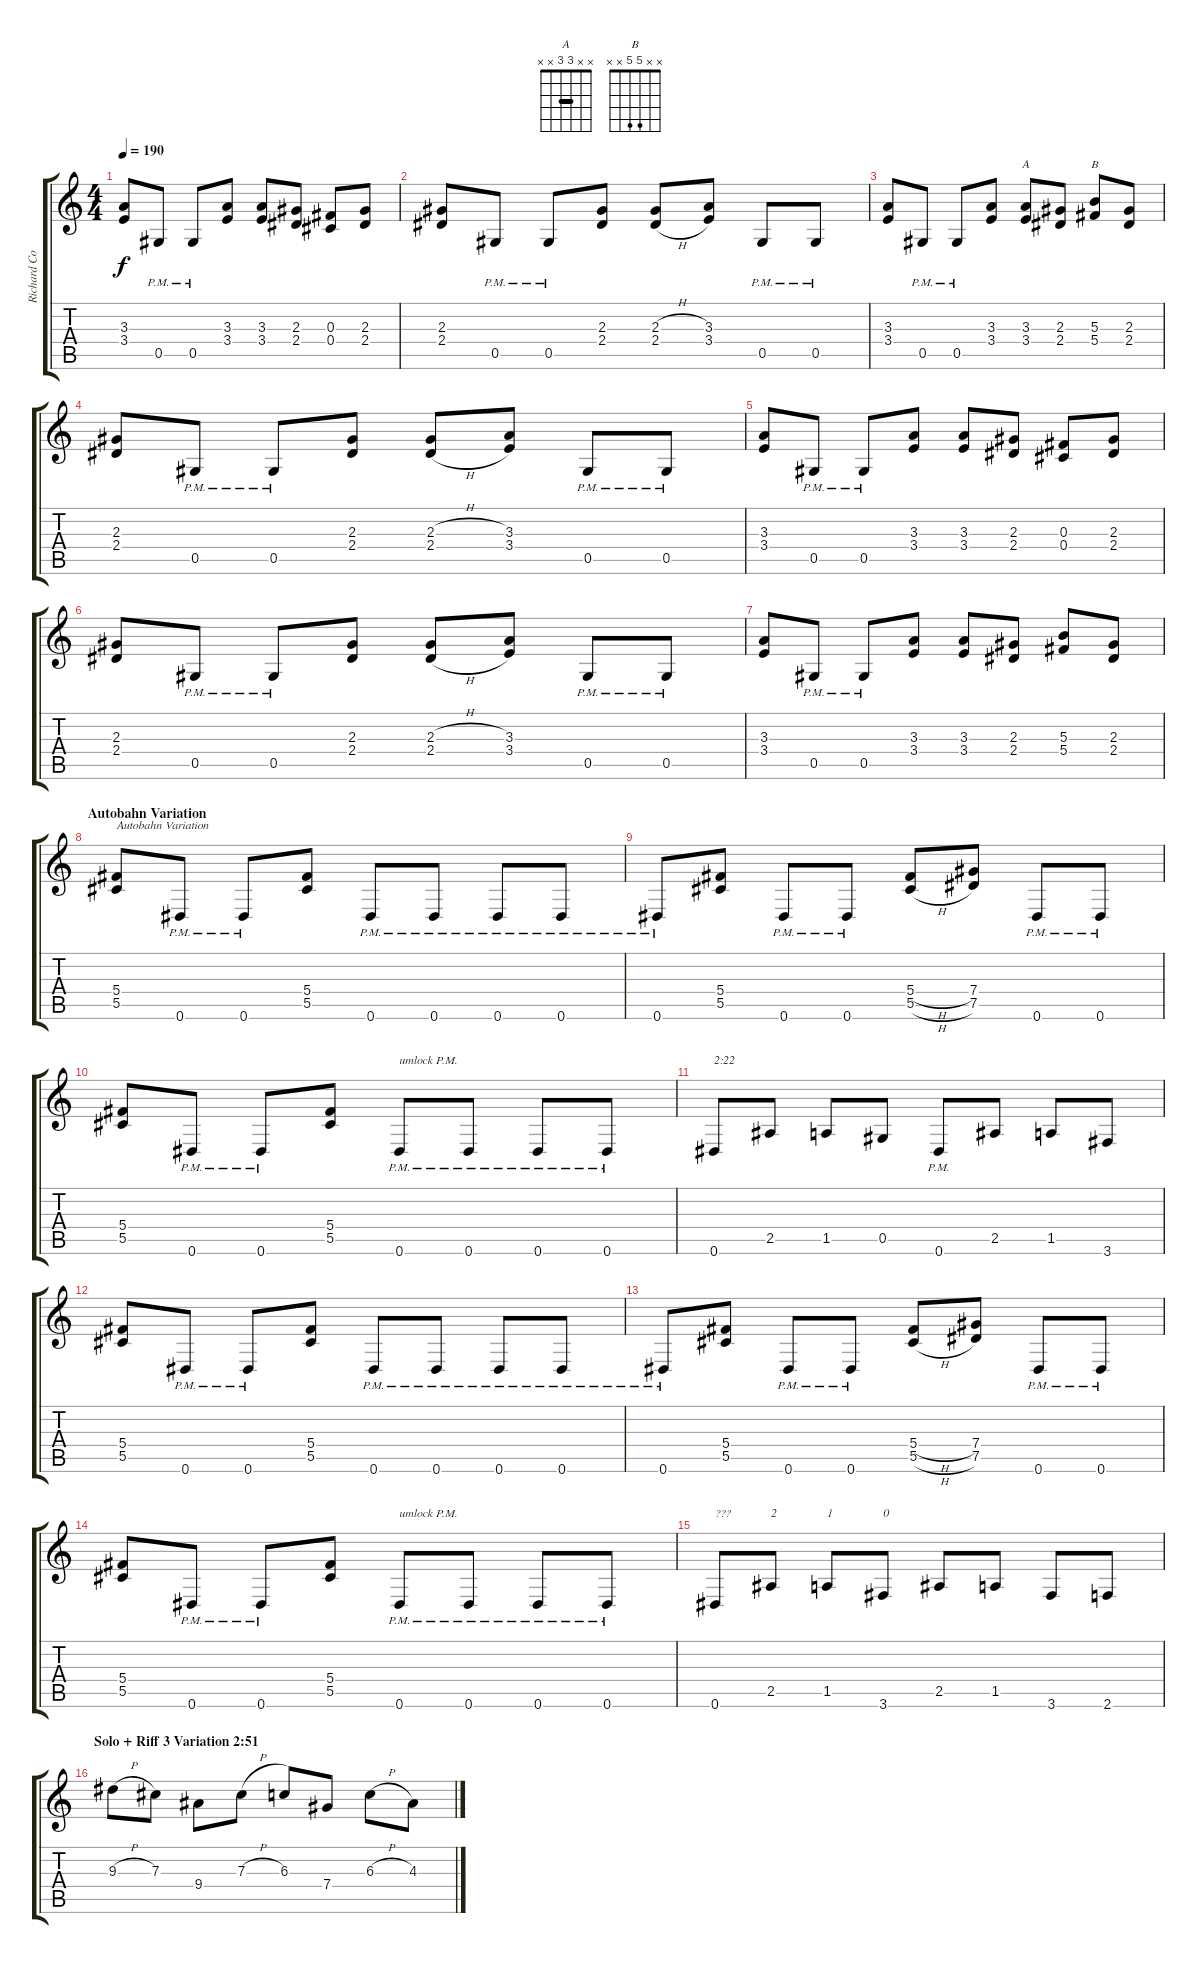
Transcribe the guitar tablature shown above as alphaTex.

\track ("Richard Corpse" "Richard Co") {instrument overdrivenguitar}
\staff {score tabs}
\tuning (Eb4 Bb3 Gb3 Db3 Ab2 Eb2) {hide}
\chord ("A" x x 3 3 x x) {barre 3}
\chord ("B" x x 5 5 x x)
\ts (4 4)
\tempo 190
\clef g2
\ks c
(3.3 3.4).8{dy f} 0.5{pm}.8 0.5{pm}.8 (3.3 3.4).8 (3.3 3.4).8 (2.3 2.4).8 (0.3 0.4).8 (2.3 2.4).8 |
(2.3 2.4).8 0.5{pm}.8 0.5{pm}.8 (2.3 2.4).8 (2.3{h} 2.4{h}).8 (3.3 3.4).8 0.5{pm}.8 0.5{pm}.8 |
(3.3 3.4).8 0.5{pm}.8 0.5{pm}.8 (3.3 3.4).8 (3.3 3.4).8{ch "A"} (2.3 2.4).8 (5.3 5.4).8{ch "B"} (2.3 2.4).8 |
(2.3 2.4).8 0.5{pm}.8 0.5{pm}.8 (2.3 2.4).8 (2.3{h} 2.4{h}).8 (3.3 3.4).8 0.5{pm}.8 0.5{pm}.8 |
(3.3 3.4).8 0.5{pm}.8 0.5{pm}.8 (3.3 3.4).8 (3.3 3.4).8 (2.3 2.4).8 (0.3 0.4).8 (2.3 2.4).8 |
(2.3 2.4).8 0.5{pm}.8 0.5{pm}.8 (2.3 2.4).8 (2.3{h} 2.4{h}).8 (3.3 3.4).8 0.5{pm}.8 0.5{pm}.8 |
(3.3 3.4).8 0.5{pm}.8 0.5{pm}.8 (3.3 3.4).8 (3.3 3.4).8 (2.3 2.4).8 (5.3 5.4).8 (2.3 2.4).8 |
\section ("" "Autobahn Variation")
(5.4 5.5).8{txt "Autobahn Variation"} 0.6{pm}.8 0.6{pm}.8 (5.4 5.5).8 0.6{pm}.8 0.6{pm}.8 0.6{pm}.8 0.6{pm}.8 |
0.6{pm}.8 (5.4 5.5).8 0.6{pm}.8 0.6{pm}.8 (5.4{h} 5.5{h}).8 (7.4 7.5).8 0.6{pm}.8 0.6{pm}.8 |
(5.4 5.5).8 0.6{pm}.8 0.6{pm}.8 (5.4 5.5).8 0.6{pm}.8{txt "umlock P.M."} 0.6{pm}.8 0.6{pm}.8 0.6{pm}.8 |
0.6.8{txt "2:22"} 2.5.8 1.5.8 0.5.8 0.6{pm}.8 2.5.8 1.5.8 3.6.8 |
(5.4 5.5).8 0.6{pm}.8 0.6{pm}.8 (5.4 5.5).8 0.6{pm}.8 0.6{pm}.8 0.6{pm}.8 0.6{pm}.8 |
0.6{pm}.8 (5.4 5.5).8 0.6{pm}.8 0.6{pm}.8 (5.4{h} 5.5{h}).8 (7.4 7.5).8 0.6{pm}.8 0.6{pm}.8 |
(5.4 5.5).8 0.6{pm}.8 0.6{pm}.8 (5.4 5.5).8 0.6{pm}.8{txt "umlock P.M."} 0.6{pm}.8 0.6{pm}.8 0.6{pm}.8 |
0.6.8{txt "???"} 2.5.8{txt "2"} 1.5.8{txt "1"} 3.6.8{txt "0"} 2.5.8 1.5.8 3.6.8 2.6.8 |
\section ("" "Solo + Riff 3 Variation 2:51")
9.3{h}.8 7.3.8 9.4.8 7.3{h}.8 6.3.8 7.4.8 6.3{h}.8 4.3.8
